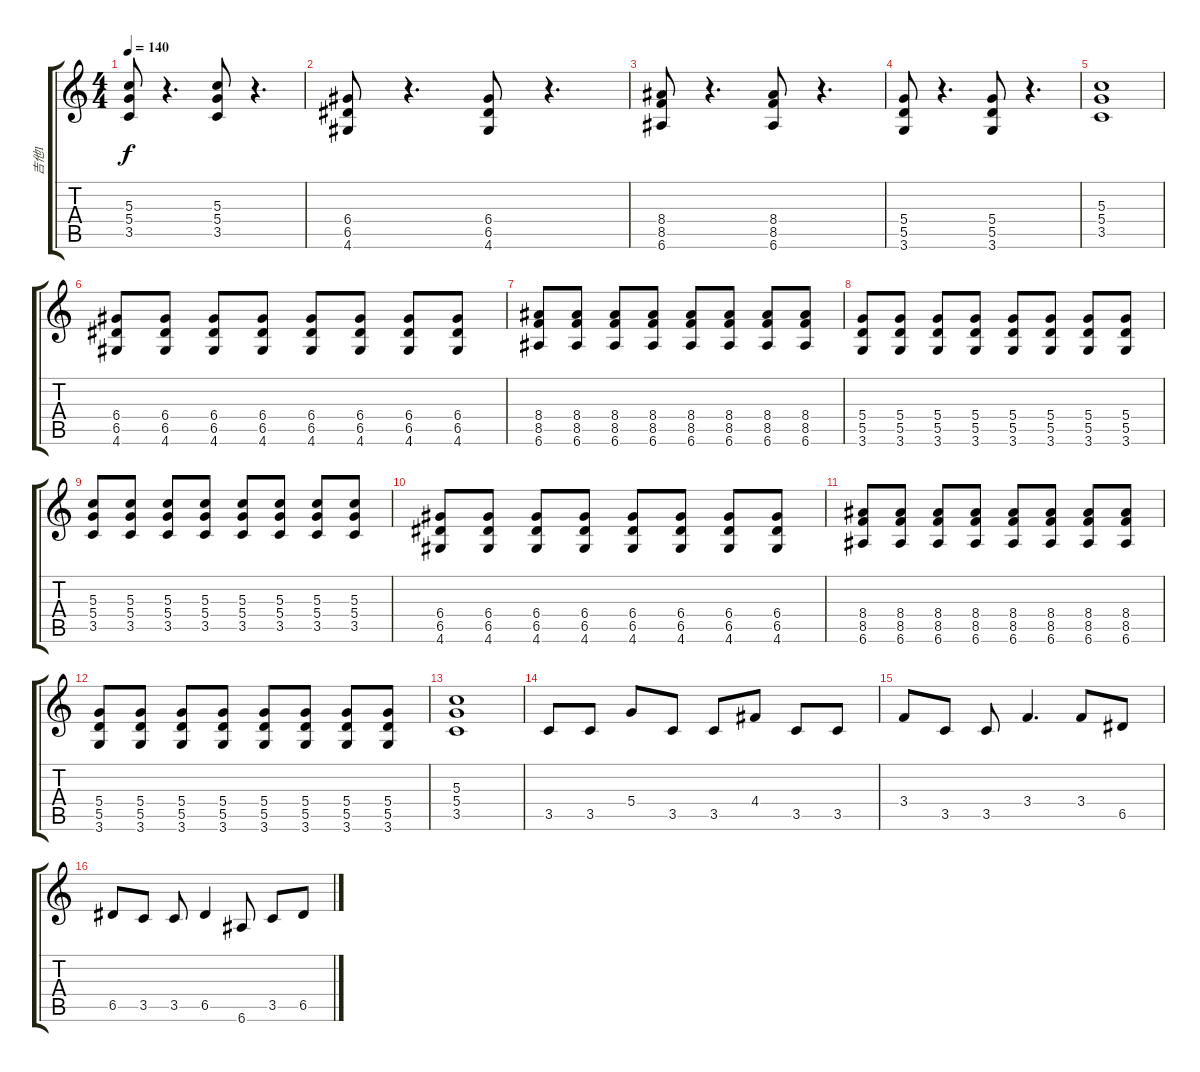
\track ("吉他1" "吉他1") {instrument distortionguitar}
\staff {score tabs}
\tuning (E4 B3 G3 D3 A2 E2) {hide}
\ts (4 4)
\tempo 140
\clef g2
\ks c
(5.3 5.4 3.5).8{dy f} r.4{d} (5.3 5.4 3.5).8 r.4{d} |
(6.4 6.5 4.6).8 r.4{d} (6.4 6.5 4.6).8 r.4{d} |
(8.4 8.5 6.6).8 r.4{d} (8.4 8.5 6.6).8 r.4{d} |
(5.4 5.5 3.6).8 r.4{d} (5.4 5.5 3.6).8 r.4{d} |
(5.3 5.4 3.5).1 |
(6.4 6.5 4.6).8 (6.4 6.5 4.6).8 (6.4 6.5 4.6).8 (6.4 6.5 4.6).8 (6.4 6.5 4.6).8 (6.4 6.5 4.6).8 (6.4 6.5 4.6).8 (6.4 6.5 4.6).8 |
(8.4 8.5 6.6).8 (8.4 8.5 6.6).8 (8.4 8.5 6.6).8 (8.4 8.5 6.6).8 (8.4 8.5 6.6).8 (8.4 8.5 6.6).8 (8.4 8.5 6.6).8 (8.4 8.5 6.6).8 |
(5.4 5.5 3.6).8 (5.4 5.5 3.6).8 (5.4 5.5 3.6).8 (5.4 5.5 3.6).8 (5.4 5.5 3.6).8 (5.4 5.5 3.6).8 (5.4 5.5 3.6).8 (5.4 5.5 3.6).8 |
(5.3 5.4 3.5).8 (5.3 5.4 3.5).8 (5.3 5.4 3.5).8 (5.3 5.4 3.5).8 (5.3 5.4 3.5).8 (5.3 5.4 3.5).8 (5.3 5.4 3.5).8 (5.3 5.4 3.5).8 |
(6.4 6.5 4.6).8 (6.4 6.5 4.6).8 (6.4 6.5 4.6).8 (6.4 6.5 4.6).8 (6.4 6.5 4.6).8 (6.4 6.5 4.6).8 (6.4 6.5 4.6).8 (6.4 6.5 4.6).8 |
(8.4 8.5 6.6).8 (8.4 8.5 6.6).8 (8.4 8.5 6.6).8 (8.4 8.5 6.6).8 (8.4 8.5 6.6).8 (8.4 8.5 6.6).8 (8.4 8.5 6.6).8 (8.4 8.5 6.6).8 |
(5.4 5.5 3.6).8 (5.4 5.5 3.6).8 (5.4 5.5 3.6).8 (5.4 5.5 3.6).8 (5.4 5.5 3.6).8 (5.4 5.5 3.6).8 (5.4 5.5 3.6).8 (5.4 5.5 3.6).8 |
(5.3 5.4 3.5).1 |
3.5.8 3.5.8 5.4.8 3.5.8 3.5.8 4.4.8 3.5.8 3.5.8 |
3.4.8 3.5.8 3.5.8 3.4.4{d} 3.4.8 6.5.8 |
6.5.8 3.5.8 3.5.8 6.5.4 6.6.8 3.5.8 6.5.8
